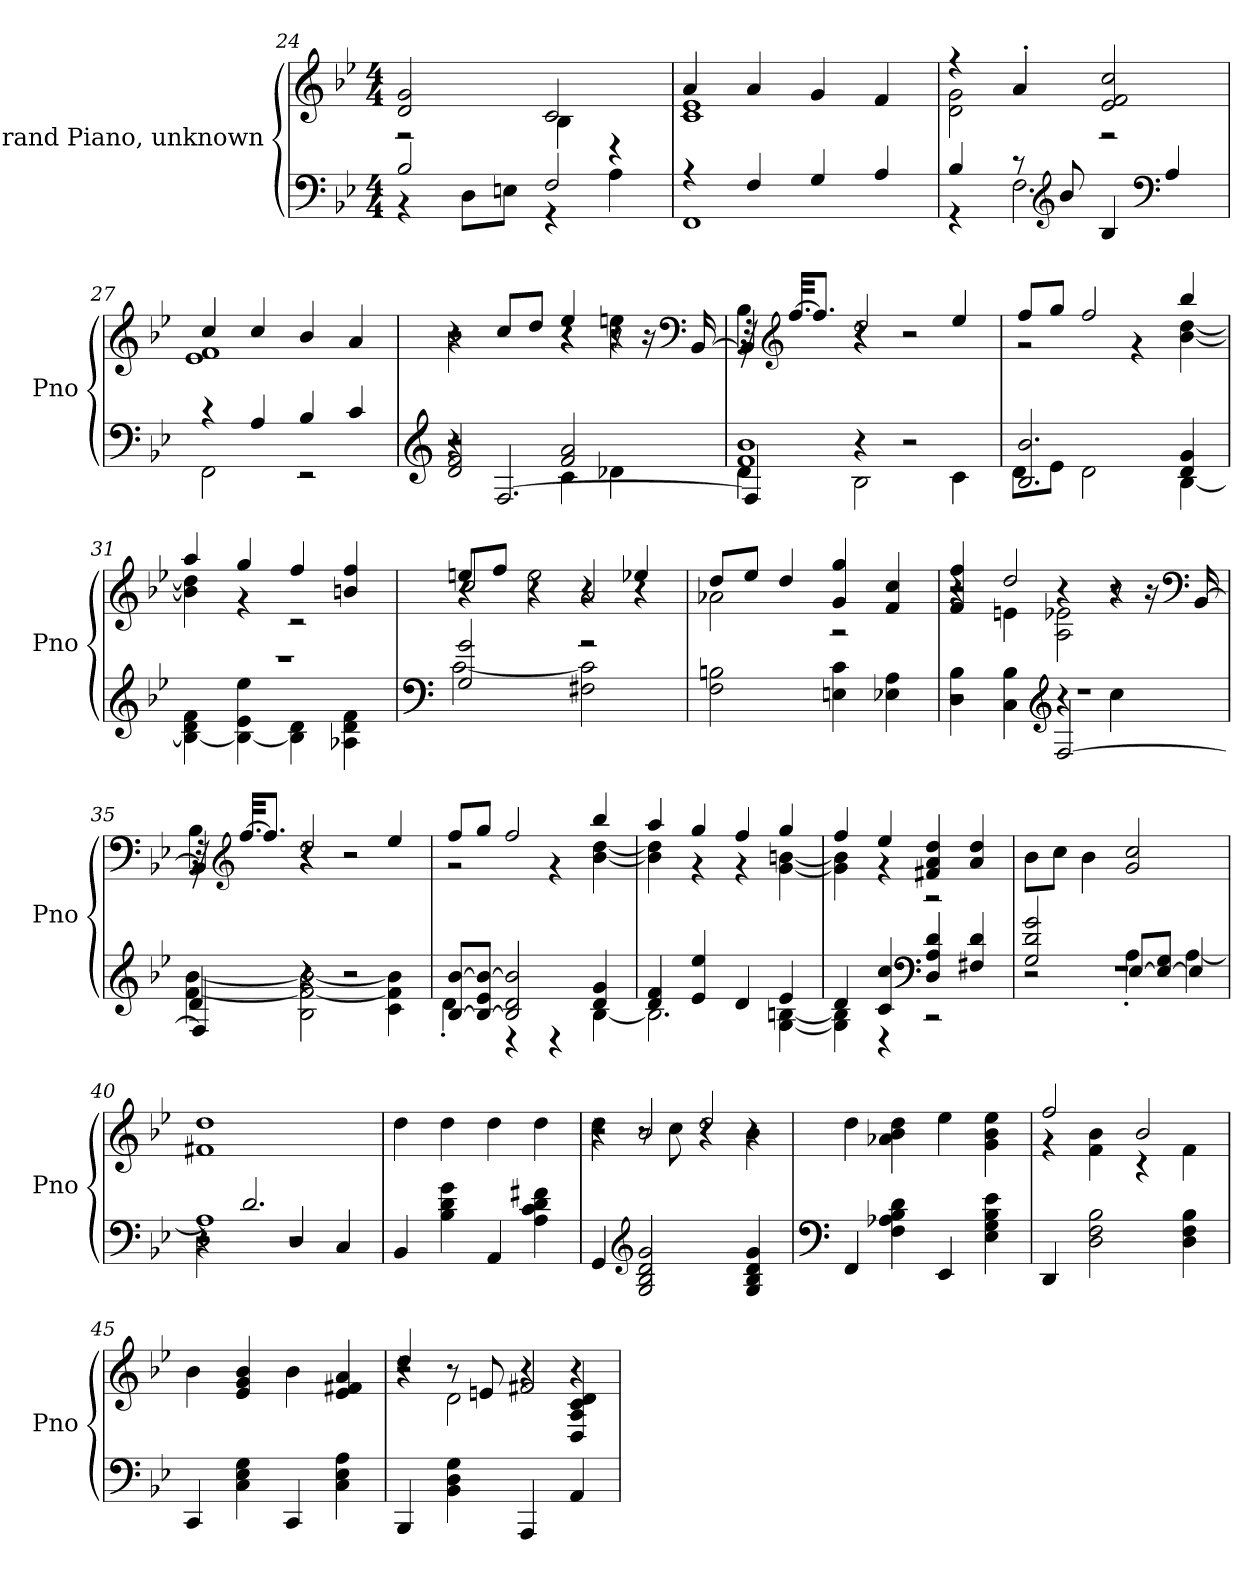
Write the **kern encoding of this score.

**kern	**kern
*part1	*part1
*staff2	*staff1
*I"Grand Piano, unknown	*
*I'Pno	*
*clefF4	*clefG2
*k[b-e-]	*k[b-e-]
*M4/4	*M4/4
=24	=24
*^	*^
2B-/	4r	2d/ 2g/	2r
.	8D\L	.	.
.	8En\J	.	.
2F/	4r	2c/	4B-\
.	4A\	.	4r
=25	=25	=25	=25
4r	1FF	4a/	1c 1e-
4F/	.	4a/	.
4G/	.	4g/	.
4A/	.	4f/	.
=26	=26	=26	=26
4B-/	4r	4r	2d\ 2g\
8r	2.F\	4a'/	.
*clefG2	*	*	*
8b-/	.	.	.
4B-/	.	2e-/ 2f/ 2cc/	2r
*clefF4	*	*	*
4A/	.	.	.
=27	=27	=27	=27
4r	2FF\	4cc/	1e- 1f
4A/	.	4cc/	.
4B-/	2r	4b-/	.
4c/	.	4a/	.
*v	*v	*	*
*	*v	*v
!!LO:LB:g=z
=28	=28
*clefG2	*
*^	*^
*	*^	*	*^
2d/ 2f/	2r	4r	4r	2b-\	2r
.	.	[2.F/	8cc/L	.	.
.	.	.	8dd/J	.	.
2f/ 2a/	4c\	.	4ee-/	4r	4r
.	4d-X\	.	4r	4een\	8r
.	.	.	.	.	16r
*	*	*	*clefF4	*	*
.	.	.	.	.	[16BB-/
=29	=29	=29	=29	=29	=29
1f 1b-	4d\	4F/]	64r	4B-\	4BB-/]
*	*	*	*clefG2	*	*
.	.	.	[32.ff/KKL	.	.
.	.	.	8.ff/J]	.	.
.	2B-\	4r	2dd/	4r	4r
.	.	2r	.	2r	2r
.	4c\	.	4ee-/	.	.
*	*v	*v	*	*	*
*	*	*	*v	*v
=30	=30	=30	=30
2.B-/ 2.b-/	8d\L	8ff/L	2r
.	8e-\J	8gg/J	.
.	2d\	2ff/	.
.	.	.	4r
4d/ 4g/	[4B-\	4bb-/	[4b-\ [4dd\
=31	=31	=31	=31
1r	4B-\_ 4d\ 4f\	4aa/	4b-\] 4dd\]
.	4B-\_ 4e-\ 4ee-\	4gg/	4r
.	4B-\] 4d\	4ff/	2r
.	4A-X\ 4d\ 4f\	4bn/ 4ff/	.
*	*	*v	*v
=32	=32	=32
*clefF4	*	*
*	*	*^
*	*	*	*^
2G/ 2g/	[2c\	8een/L	4r	2cc/
.	.	8ff/J	.	.
.	.	4r	2ee\	.
2r	2F#X\ 2c\]	4r	.	2a/
.	.	4ee-X/	4r	.
*v	*v	*	*	*
*	*	*v	*v
!!LO:PB:g=z
=33	=33	=33
2F\ 2Bn\	8dd/L	2a-X\
.	8ee-/J	.
.	4dd/	.
4En\ 4c\	4g/ 4gg/	2r
4E-X\ 4A\	4f/ 4cc/	.
=34	=34	=34
*^	*	*^
*	*^	*	*	*
1r	4D\ 4B-\	2r	4f/ 4ff/	4r	2r
.	4C\ 4B-\	.	2dd/	4en\	.
*clefG2	*	*	*	*	*
.	4r	[2F/	.	2A\ 2e-X\	4r
.	4cc\	.	4r	.	8r
.	.	.	.	.	16r
*	*	*	*clefF4	*	*
.	.	.	.	.	[16BB-/
=35	=35	=35	=35	=35	=35
4d/	[4f\ [4b-\	4F/]	64r	4B-\	4BB-/]
*	*	*	*clefG2	*	*
.	.	.	[32.ff/KKL	.	.
.	.	.	8.ff/J]	.	.
4r	2B-\ 2f\_ 2b-\_	4r	2dd/	4r	4r
2r	.	2r	.	2r	2r
.	4c\ 4f\] 4b-\]	.	4ee-/	.	.
*	*v	*v	*	*	*
*	*	*	*v	*v
=36	=36	=36	=36
[8B-/ [8b-/L	4d'\	8ff/L	2r
8B-/_ 8e-/ 8b-/_J	.	8gg/J	.
2B-/] 2d/ 2b-/]	4r	2ff/	.
.	4r	.	4r
4d/ 4g/	[4B-\	4bb-/	[4b-\ [4dd\
=37	=37	=37	=37
4d/ 4f/	2.B-\]	4aa/	4b-\] 4dd\]
4e-/ 4ee-/	.	4gg/	4r
4d/	.	4ff/	4r
4e-/	[4G\ [4Bn\	4gg/	[4g\ [4bn\
!!LO:LB:g=z	!!
=38	=38	=38	=38
4d/	4G\] 4B\]	4ff/	4g\] 4b\]
4c/ 4cc/	4r	4ee-/	4r
*clefF4	*	*	*
4D/ 4A/ 4d/	2r	4f#X/ 4a/ 4dd/	2r
4F#X/ 4d/	.	4a/ 4dd/	.
*	*	*v	*v
=39	=39	=39
*	*^	*
1r	2r	2G/ 2d/ 2g/	8b-\L
.	.	.	8cc\J
.	.	.	4b-\
.	4A'\	[8E-/L	2g/ 2cc/
.	.	8E-/_ 8G/J	.
.	[4A\	4E-/]	.
=40	=40	=40	=40
*	*	*^	*
4r	1A]	2r	2D\	1f#X 1dd
2.d/	.	.	.	.
.	.	4D/	2r	.
.	.	4C/	.	.
*v	*v	*v	*v	*
=41	=41
4BB-/	4dd\
4B-\ 4d\ 4g\	4dd\
4AA/	4dd\
4A\ 4c\ 4d\ 4f#X\	4dd\
=42	=42
*	*^
*	*	*^
4GG/	2r	4dd\	4r
*clefG2	*	*	*
2G/ 2B-/ 2d/ 2g/	.	8r	2b-/
.	.	8cc\	.
.	2dd/	4r	.
4G/ 4B-/ 4d/ 4g/	.	4b-\	4r
*	*v	*v	*v
=43	=43
*clefF4	*
4FF/	4dd\
4F\ 4A-X\ 4B-\ 4d\	4a-X\ 4b-\ 4dd\
4EE-/	4ee-\
4E-\ 4G\ 4B-\ 4e-\	4g\ 4b-\ 4ee-\
!!LO:LB:g=z
=44	=44
*	*^
4DD/	2ff/	4r
2D\ 2F\ 2B-\	.	4f\ 4b-\
.	2b-/	4r
4D\ 4F\ 4B-\	.	4f\
*	*v	*v
=45	=45
4CC/	4b-\
4C\ 4E-\ 4G\	4e-/ 4g/ 4b-/
4CC/	4b-\
4C\ 4E-\ 4A\	4e-/ 4f#X/ 4a/
=46	=46
*	*^
*	*	*^
4BBB-/	2r	4r	4dd/
4BB-\ 4D\ 4G\	.	2d\	8r
.	.	.	8en/
4AAA/	2f#X/	.	4r
4AA/	.	4r	4D/ 4A/ 4c/ 4d/
*	*v	*v	*v
=	=
*-	*-
